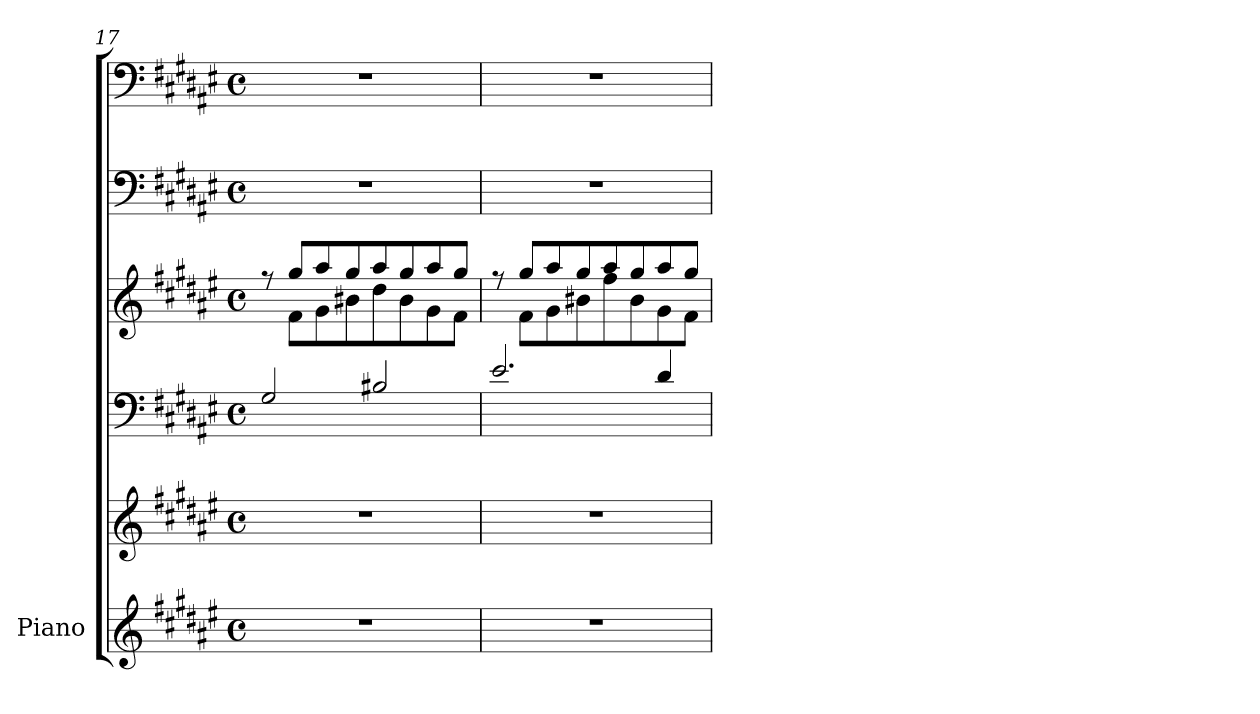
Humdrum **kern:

**kern	**kern	**kern	**kern	**kern	**kern
*part1	*part1	*part1	*part1	*part1	*part1
*staff6	*staff5	*staff4	*staff3	*staff2	*staff1
*I"Piano	*	*	*	*	*
*I'Pno.	*	*	*	*	*
*clefG2	*clefG2	*clefF4	*clefG2	*clefF4	*clefF4
*k[f#c#g#d#a#e#]	*k[f#c#g#d#a#e#]	*k[f#c#g#d#a#e#]	*k[f#c#g#d#a#e#]	*k[f#c#g#d#a#e#]	*k[f#c#g#d#a#e#]
*M4/4	*M4/4	*M4/4	*M4/4	*M4/4	*M4/4
*met(c)	*met(c)	*met(c)	*met(c)	*met(c)	*met(c)
=17	=17	=17	=17	=17	=17
*	*	*	*^	*	*
1r	1r	2G#/	8rff	8ryy	1r	1r
.	.	.	8f#\L	8gg#/L	.	.
.	.	.	8g#\	8aa#/	.	.
.	.	.	8b#X\	8gg#/	.	.
.	.	2B#X/	8dd#\	8aa#/	.	.
.	.	.	8b#\	8gg#/	.	.
.	.	.	8g#\	8aa#/	.	.
.	.	.	8f#\J	8gg#/J	.	.
=18	=18	=18	=18	=18	=18	=18
1r	1r	2.e#/	8rff	8ryy	1r	1r
.	.	.	8f#\L	8gg#/L	.	.
.	.	.	8g#\	8aa#/	.	.
.	.	.	8b#X\	8gg#/	.	.
.	.	.	8ff#\	8aa#/	.	.
.	.	.	8b#\	8gg#/	.	.
.	.	4d#/	8g#\	8aa#/	.	.
.	.	.	8f#\J	8gg#/J	.	.
*	*	*	*v	*v	*	*
=	=	=	=	=	=
*-	*-	*-	*-	*-	*-
